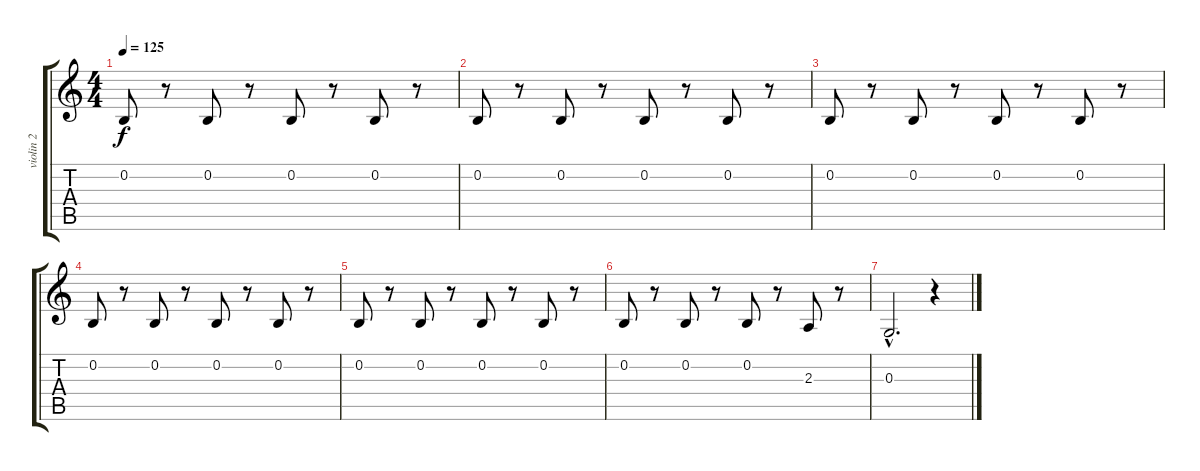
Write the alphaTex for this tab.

\track ("violin 2" "violin 2") {instrument violin}
\staff {score tabs}
\tuning (E4 B3 G3 D3 A2 E2) {hide}
\ts (4 4)
\tempo 125
\clef g2
\ks c
0.2.8{dy f} r.8 0.2.8 r.8 0.2.8 r.8 0.2.8 r.8 |
0.2.8 r.8 0.2.8 r.8 0.2.8 r.8 0.2.8 r.8 |
0.2.8 r.8 0.2.8 r.8 0.2.8 r.8 0.2.8 r.8 |
0.2.8 r.8 0.2.8 r.8 0.2.8 r.8 0.2.8 r.8 |
0.2.8 r.8 0.2.8 r.8 0.2.8 r.8 0.2.8 r.8 |
0.2.8 r.8 0.2.8 r.8 0.2.8 r.8 2.3.8 r.8 |
0.3{hac}.2{d} r.4
